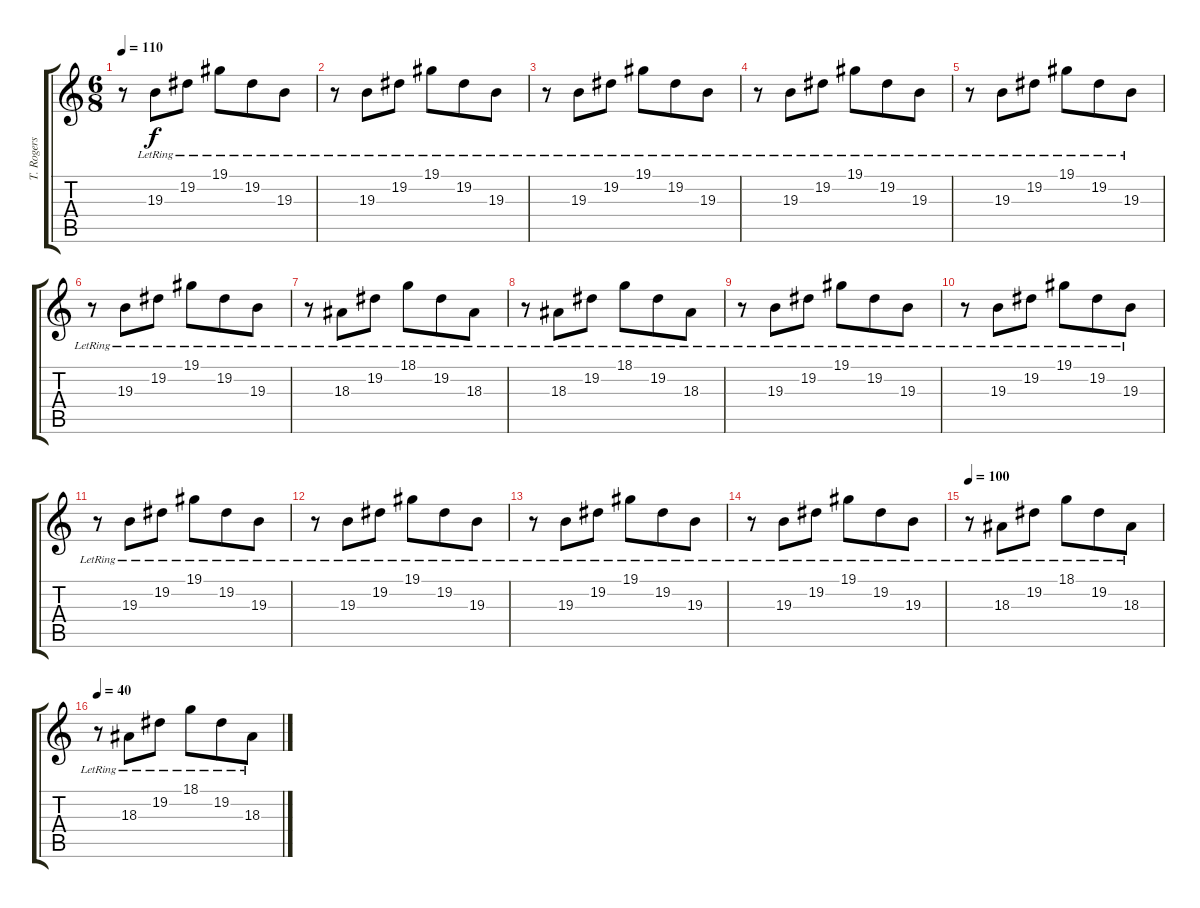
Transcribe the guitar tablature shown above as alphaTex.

\track ("T. Rogers Keys" "T. Rogers ") {instrument lead2sawtooth}
\staff {score tabs}
\tuning (Db4 Ab3 E3 B2 Gb2 Db2) {hide}
\ts (6 8)
\tempo 110
\clef g2
\ks c
r.8{dy f volume 13 instrument acousticgrandpiano} 19.3{lr}.8 19.2{lr}.8 19.1{lr}.8 19.2{lr}.8 19.3{lr}.8 |
r.8 19.3{lr}.8 19.2{lr}.8 19.1{lr}.8 19.2{lr}.8 19.3{lr}.8 |
r.8 19.3{lr}.8 19.2{lr}.8 19.1{lr}.8 19.2{lr}.8 19.3{lr}.8 |
r.8 19.3{lr}.8 19.2{lr}.8 19.1{lr}.8 19.2{lr}.8 19.3{lr}.8 |
r.8 19.3{lr}.8 19.2{lr}.8 19.1{lr}.8 19.2{lr}.8 19.3{lr}.8 |
r.8 19.3{lr}.8 19.2{lr}.8 19.1{lr}.8 19.2{lr}.8 19.3{lr}.8 |
r.8 18.3{lr}.8 19.2{lr}.8 18.1{lr}.8 19.2{lr}.8 18.3{lr}.8 |
r.8 18.3{lr}.8 19.2{lr}.8 18.1{lr}.8 19.2{lr}.8 18.3{lr}.8 |
r.8 19.3{lr}.8 19.2{lr}.8 19.1{lr}.8 19.2{lr}.8 19.3{lr}.8 |
r.8 19.3{lr}.8 19.2{lr}.8 19.1{lr}.8 19.2{lr}.8 19.3{lr}.8 |
r.8 19.3{lr}.8 19.2{lr}.8 19.1{lr}.8 19.2{lr}.8 19.3{lr}.8 |
r.8 19.3{lr}.8 19.2{lr}.8 19.1{lr}.8 19.2{lr}.8 19.3{lr}.8 |
r.8 19.3{lr}.8 19.2{lr}.8 19.1{lr}.8 19.2{lr}.8 19.3{lr}.8 |
r.8 19.3{lr}.8 19.2{lr}.8 19.1{lr}.8 19.2{lr}.8 19.3{lr}.8 |
\tempo 100
r.8 18.3{lr}.8 19.2{lr}.8 18.1{lr}.8 19.2{lr}.8 18.3{lr}.8 |
\tempo 40
r.8 18.3{lr}.8 19.2{lr}.8 18.1{lr}.8 19.2{lr}.8 18.3{lr}.8
